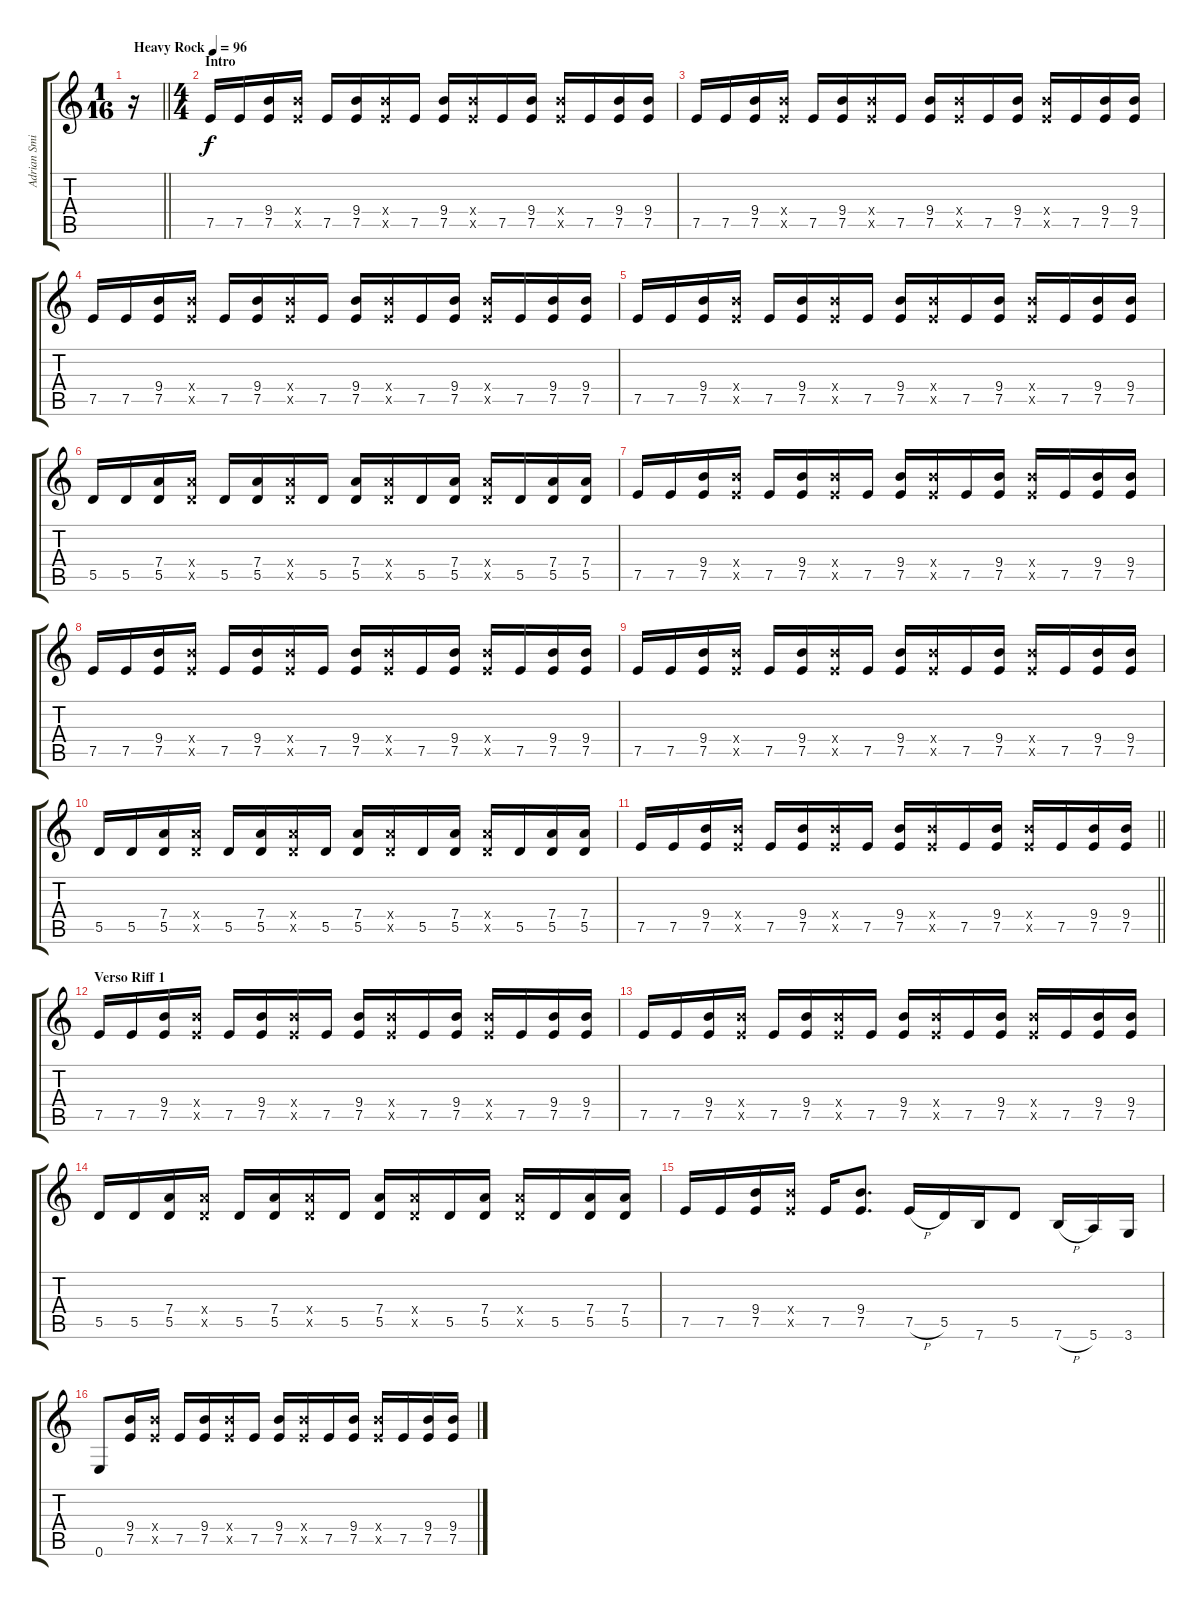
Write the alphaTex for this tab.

\track ("Adrian Smith" "Adrian Smi") {instrument distortionguitar}
\staff {score tabs}
\tuning (E4 B3 G3 D3 A2 E2) {hide}
\ts (1 16)
\tempo (96 "Heavy Rock")
\clef g2
\barLineRight lightlight
\ks c
r.16{dy f instrument distortionguitar} |
\ts (4 4)
\section ("" "Intro")
7.5.16 7.5.16 (9.4 7.5).16 (9.4{x} 7.5{x}).16 7.5.16 (9.4 7.5).16 (9.4{x} 7.5{x}).16 7.5.16 (9.4 7.5).16 (9.4{x} 7.5{x}).16 7.5.16 (9.4 7.5).16 (9.4{x} 7.5{x}).16 7.5.16 (9.4 7.5).16 (9.4 7.5).16 |
7.5.16 7.5.16 (9.4 7.5).16 (9.4{x} 7.5{x}).16 7.5.16 (9.4 7.5).16 (9.4{x} 7.5{x}).16 7.5.16 (9.4 7.5).16 (9.4{x} 7.5{x}).16 7.5.16 (9.4 7.5).16 (9.4{x} 7.5{x}).16 7.5.16 (9.4 7.5).16 (9.4 7.5).16 |
7.5.16 7.5.16 (9.4 7.5).16 (9.4{x} 7.5{x}).16 7.5.16 (9.4 7.5).16 (9.4{x} 7.5{x}).16 7.5.16 (9.4 7.5).16 (9.4{x} 7.5{x}).16 7.5.16 (9.4 7.5).16 (9.4{x} 7.5{x}).16 7.5.16 (9.4 7.5).16 (9.4 7.5).16 |
7.5.16 7.5.16 (9.4 7.5).16 (9.4{x} 7.5{x}).16 7.5.16 (9.4 7.5).16 (9.4{x} 7.5{x}).16 7.5.16 (9.4 7.5).16 (9.4{x} 7.5{x}).16 7.5.16 (9.4 7.5).16 (9.4{x} 7.5{x}).16 7.5.16 (9.4 7.5).16 (9.4 7.5).16 |
5.5.16 5.5.16 (7.4 5.5).16 (7.4{x} 5.5{x}).16 5.5.16 (7.4 5.5).16 (7.4{x} 5.5{x}).16 5.5.16 (7.4 5.5).16 (7.4{x} 5.5{x}).16 5.5.16 (7.4 5.5).16 (7.4{x} 5.5{x}).16 5.5.16 (7.4 5.5).16 (7.4 5.5).16 |
7.5.16 7.5.16 (9.4 7.5).16 (9.4{x} 7.5{x}).16 7.5.16 (9.4 7.5).16 (9.4{x} 7.5{x}).16 7.5.16 (9.4 7.5).16 (9.4{x} 7.5{x}).16 7.5.16 (9.4 7.5).16 (9.4{x} 7.5{x}).16 7.5.16 (9.4 7.5).16 (9.4 7.5).16 |
7.5.16 7.5.16 (9.4 7.5).16 (9.4{x} 7.5{x}).16 7.5.16 (9.4 7.5).16 (9.4{x} 7.5{x}).16 7.5.16 (9.4 7.5).16 (9.4{x} 7.5{x}).16 7.5.16 (9.4 7.5).16 (9.4{x} 7.5{x}).16 7.5.16 (9.4 7.5).16 (9.4 7.5).16 |
7.5.16 7.5.16 (9.4 7.5).16 (9.4{x} 7.5{x}).16 7.5.16 (9.4 7.5).16 (9.4{x} 7.5{x}).16 7.5.16 (9.4 7.5).16 (9.4{x} 7.5{x}).16 7.5.16 (9.4 7.5).16 (9.4{x} 7.5{x}).16 7.5.16 (9.4 7.5).16 (9.4 7.5).16 |
5.5.16 5.5.16 (7.4 5.5).16 (7.4{x} 5.5{x}).16 5.5.16 (7.4 5.5).16 (7.4{x} 5.5{x}).16 5.5.16 (7.4 5.5).16 (7.4{x} 5.5{x}).16 5.5.16 (7.4 5.5).16 (7.4{x} 5.5{x}).16 5.5.16 (7.4 5.5).16 (7.4 5.5).16 |
\barLineRight lightlight
7.5.16 7.5.16 (9.4 7.5).16 (9.4{x} 7.5{x}).16 7.5.16 (9.4 7.5).16 (9.4{x} 7.5{x}).16 7.5.16 (9.4 7.5).16 (9.4{x} 7.5{x}).16 7.5.16 (9.4 7.5).16 (9.4{x} 7.5{x}).16 7.5.16 (9.4 7.5).16 (9.4 7.5).16 |
\section ("" "Verso Riff 1")
7.5.16 7.5.16 (9.4 7.5).16 (9.4{x} 7.5{x}).16 7.5.16 (9.4 7.5).16 (9.4{x} 7.5{x}).16 7.5.16 (9.4 7.5).16 (9.4{x} 7.5{x}).16 7.5.16 (9.4 7.5).16 (9.4{x} 7.5{x}).16 7.5.16 (9.4 7.5).16 (9.4 7.5).16 |
7.5.16 7.5.16 (9.4 7.5).16 (9.4{x} 7.5{x}).16 7.5.16 (9.4 7.5).16 (9.4{x} 7.5{x}).16 7.5.16 (9.4 7.5).16 (9.4{x} 7.5{x}).16 7.5.16 (9.4 7.5).16 (9.4{x} 7.5{x}).16 7.5.16 (9.4 7.5).16 (9.4 7.5).16 |
5.5.16 5.5.16 (7.4 5.5).16 (7.4{x} 5.5{x}).16 5.5.16 (7.4 5.5).16 (7.4{x} 5.5{x}).16 5.5.16 (7.4 5.5).16 (7.4{x} 5.5{x}).16 5.5.16 (7.4 5.5).16 (7.4{x} 5.5{x}).16 5.5.16 (7.4 5.5).16 (7.4 5.5).16 |
7.5.16 7.5.16 (9.4 7.5).16 (9.4{x} 7.5{x}).16 7.5.16 (9.4 7.5).8{d} 7.5{h}.16 5.5.16 7.6.16 5.5.8 7.6{h}.16 5.6.16 3.6.16 |
0.6.8 (9.4 7.5).16 (9.4{x} 7.5{x}).16 7.5.16 (9.4 7.5).16 (9.4{x} 7.5{x}).16 7.5.16 (9.4 7.5).16 (9.4{x} 7.5{x}).16 7.5.16 (9.4 7.5).16 (9.4{x} 7.5{x}).16 7.5.16 (9.4 7.5).16 (9.4 7.5).16
